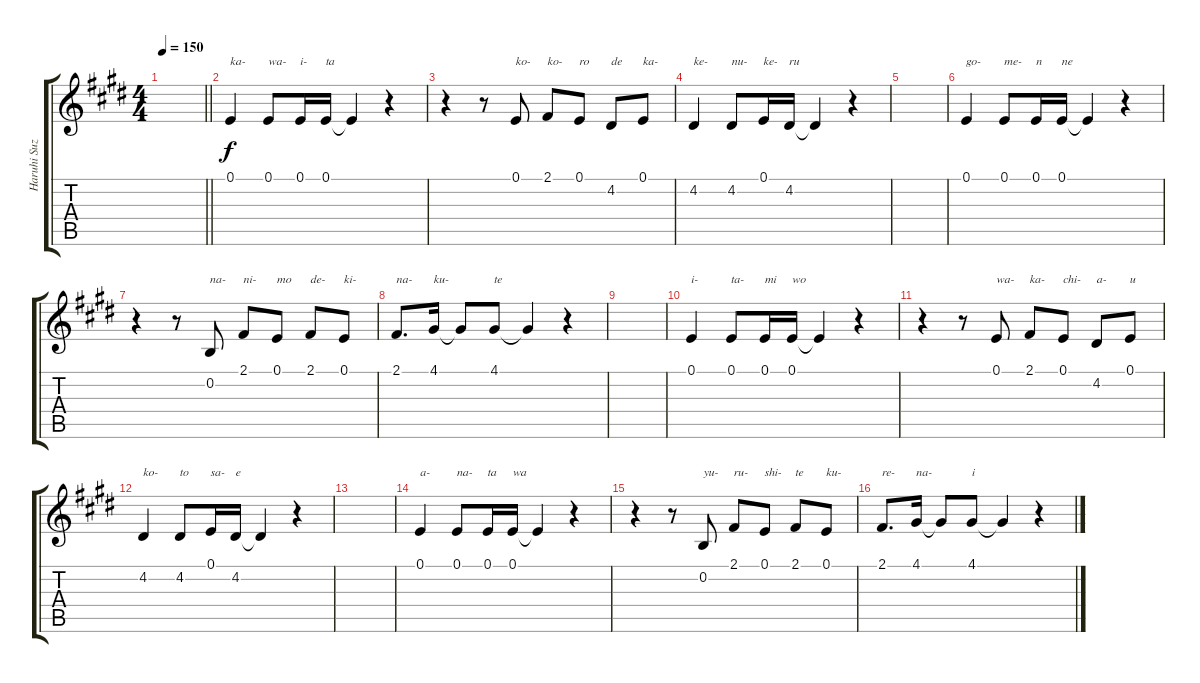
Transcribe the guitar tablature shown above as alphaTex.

\track ("Haruhi Suzumiya (Voice)" "Haruhi Suz") {instrument lead2sawtooth}
\staff {score tabs}
\tuning (E4 B3 G3 D3 A2 E2) {hide}
\ts (4 4)
\tempo 150
\clef g2
\barLineRight lightlight
\ks c#minor
|
0.1.4{txt "ka-"} 0.1.8{txt "wa-"} 0.1.16{txt "i-"} 0.1.16{txt "ta"} 0.1{t}.4 r.4 |
r.4 r.8 0.1.8{txt "ko-"} 2.1.8{txt "ko-"} 0.1.8{txt "ro"} 4.2.8{txt "de"} 0.1.8{txt "ka-"} |
4.2.4{txt "ke-"} 4.2.8{txt "nu-"} 0.1.16{txt "ke-"} 4.2.16{txt "ru"} 4.2{t}.4 r.4 |
|
0.1.4{txt "go-"} 0.1.8{txt "me-"} 0.1.16{txt "n"} 0.1.16{txt "ne"} 0.1{t}.4 r.4 |
r.4 r.8 0.2.8{txt "na-"} 2.1.8{txt "ni-"} 0.1.8{txt "mo"} 2.1.8{txt "de-"} 0.1.8{txt "ki-"} |
2.1.8{d txt "na-"} 4.1.16{txt "ku-"} 4.1{t}.8 4.1.8{txt "te"} 4.1{t}.4 r.4 |
|
0.1.4{txt "i-"} 0.1.8{txt "ta-"} 0.1.16{txt "mi"} 0.1.16{txt "wo"} 0.1{t}.4 r.4 |
r.4 r.8 0.1.8{txt "wa-"} 2.1.8{txt "ka-"} 0.1.8{txt "chi-"} 4.2.8{txt "a-"} 0.1.8{txt "u"} |
4.2.4{txt "ko-"} 4.2.8{txt "to"} 0.1.16{txt "sa-"} 4.2.16{txt "e"} 4.2{t}.4 r.4 |
|
0.1.4{txt "a-"} 0.1.8{txt "na-"} 0.1.16{txt "ta"} 0.1.16{txt "wa"} 0.1{t}.4 r.4 |
r.4 r.8 0.2.8{txt "yu-"} 2.1.8{txt "ru-"} 0.1.8{txt "shi-"} 2.1.8{txt "te"} 0.1.8{txt "ku-"} |
2.1.8{d txt "re-"} 4.1.16{txt "na-"} 4.1{t}.8 4.1.8{txt "i"} 4.1{t}.4 r.4
